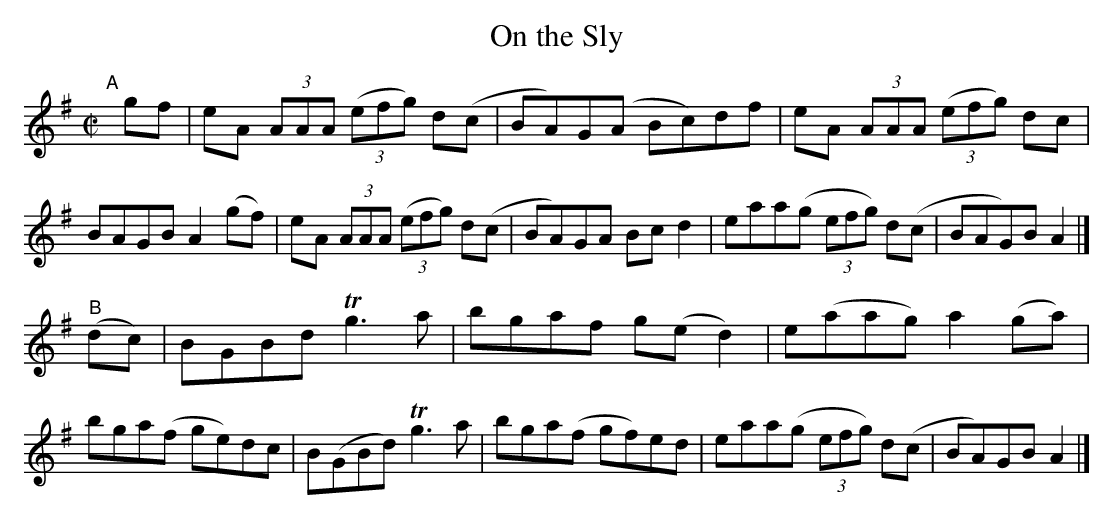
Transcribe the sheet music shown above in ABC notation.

X:1
T: On the Sly
M: C|
L: 1/8
K: Ador
"^A"[|] gf \
| eA (3AAA (3(efg) d(c | BA)G(A Bc)df | eA (3AAA (3(efg) dc | BAGB A2(gf) \
| eA (3AAA (3(efg) d(c | BA)GA Bcd2 | eaa(g (3efg) d(c | BAG)B A2 |]
"^B" (dc) \
| BGBd Tg3a | bgaf g(ed2) | e(aag) a2(ga) | bga(f ge)dc \
| B(GBd) Tg3a | bga(f gf)ed | eaa(g (3efg) d(c | BA)GB A2 |]
